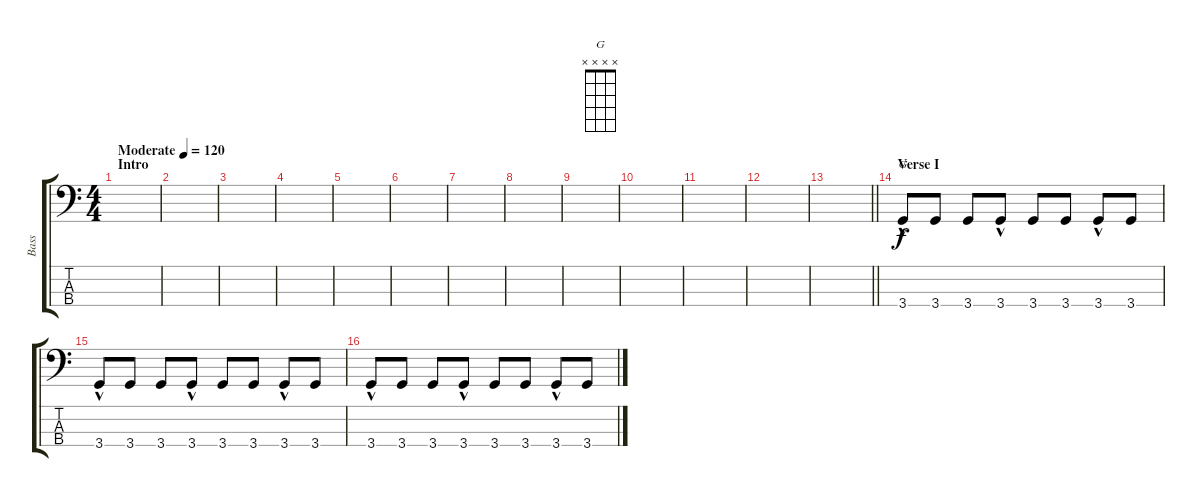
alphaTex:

\track ("Bass" "Bass") {instrument acousticbass}
\staff {score tabs}
\tuning (G2 D2 A1 E1) {hide}
\chord ("G" x x x x)
\ts (4 4)
\section ("" "Intro")
\tempo (120 "Moderate")
\clef f4
\ks c
|
|
|
|
|
|
|
|
|
|
|
|
\barLineRight lightlight
|
\section ("" "Verse I")
3.4{hac}.8{ch "G"} 3.4.8 3.4.8 3.4{hac}.8 3.4.8 3.4.8 3.4{hac}.8 3.4.8 |
3.4{hac}.8 3.4.8 3.4.8 3.4{hac}.8 3.4.8 3.4.8 3.4{hac}.8 3.4.8 |
3.4{hac}.8 3.4.8 3.4.8 3.4{hac}.8 3.4.8 3.4.8 3.4{hac}.8 3.4.8
